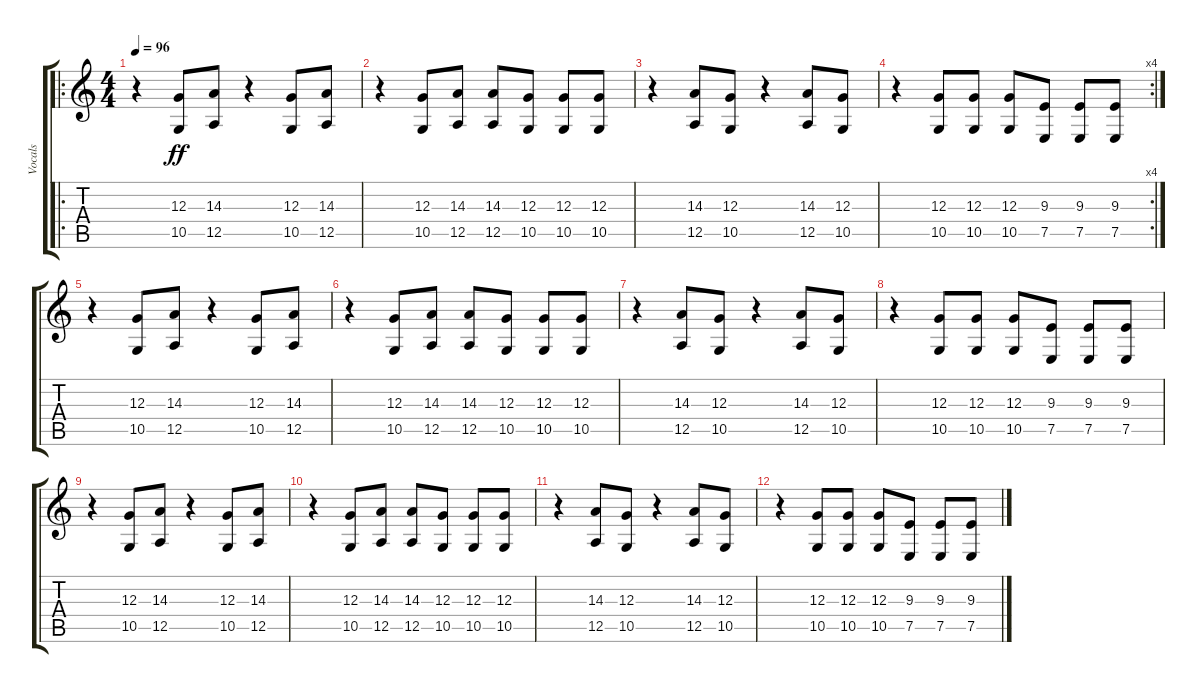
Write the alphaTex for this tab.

\track ("Vocals" "Vocals") {instrument voiceoohs}
\staff {score tabs}
\tuning (E4 B3 G3 D3 A2 E2) {hide}
\ro
\ts (4 4)
\tempo 96
\clef g2
\ks c
r.4{dy ff} (12.3 10.5).8 (14.3 12.5).8 r.4 (12.3 10.5).8 (14.3 12.5).8 |
r.4 (12.3 10.5).8 (14.3 12.5).8 (14.3 12.5).8 (12.3 10.5).8 (12.3 10.5).8 (12.3 10.5).8 |
r.4 (14.3 12.5).8 (12.3 10.5).8 r.4 (14.3 12.5).8 (12.3 10.5).8 |
\rc 4
r.4 (12.3 10.5).8 (12.3 10.5).8 (12.3 10.5).8 (9.3 7.5).8 (9.3 7.5).8 (9.3 7.5).8 |
r.4 (12.3 10.5).8 (14.3 12.5).8 r.4 (12.3 10.5).8 (14.3 12.5).8 |
r.4 (12.3 10.5).8 (14.3 12.5).8 (14.3 12.5).8 (12.3 10.5).8 (12.3 10.5).8 (12.3 10.5).8 |
r.4 (14.3 12.5).8 (12.3 10.5).8 r.4 (14.3 12.5).8 (12.3 10.5).8 |
r.4 (12.3 10.5).8 (12.3 10.5).8 (12.3 10.5).8 (9.3 7.5).8 (9.3 7.5).8 (9.3 7.5).8 |
r.4 (12.3 10.5).8 (14.3 12.5).8 r.4 (12.3 10.5).8 (14.3 12.5).8 |
r.4 (12.3 10.5).8 (14.3 12.5).8 (14.3 12.5).8 (12.3 10.5).8 (12.3 10.5).8 (12.3 10.5).8 |
r.4 (14.3 12.5).8 (12.3 10.5).8 r.4 (14.3 12.5).8 (12.3 10.5).8 |
r.4 (12.3 10.5).8 (12.3 10.5).8 (12.3 10.5).8 (9.3 7.5).8 (9.3 7.5).8 (9.3 7.5).8
